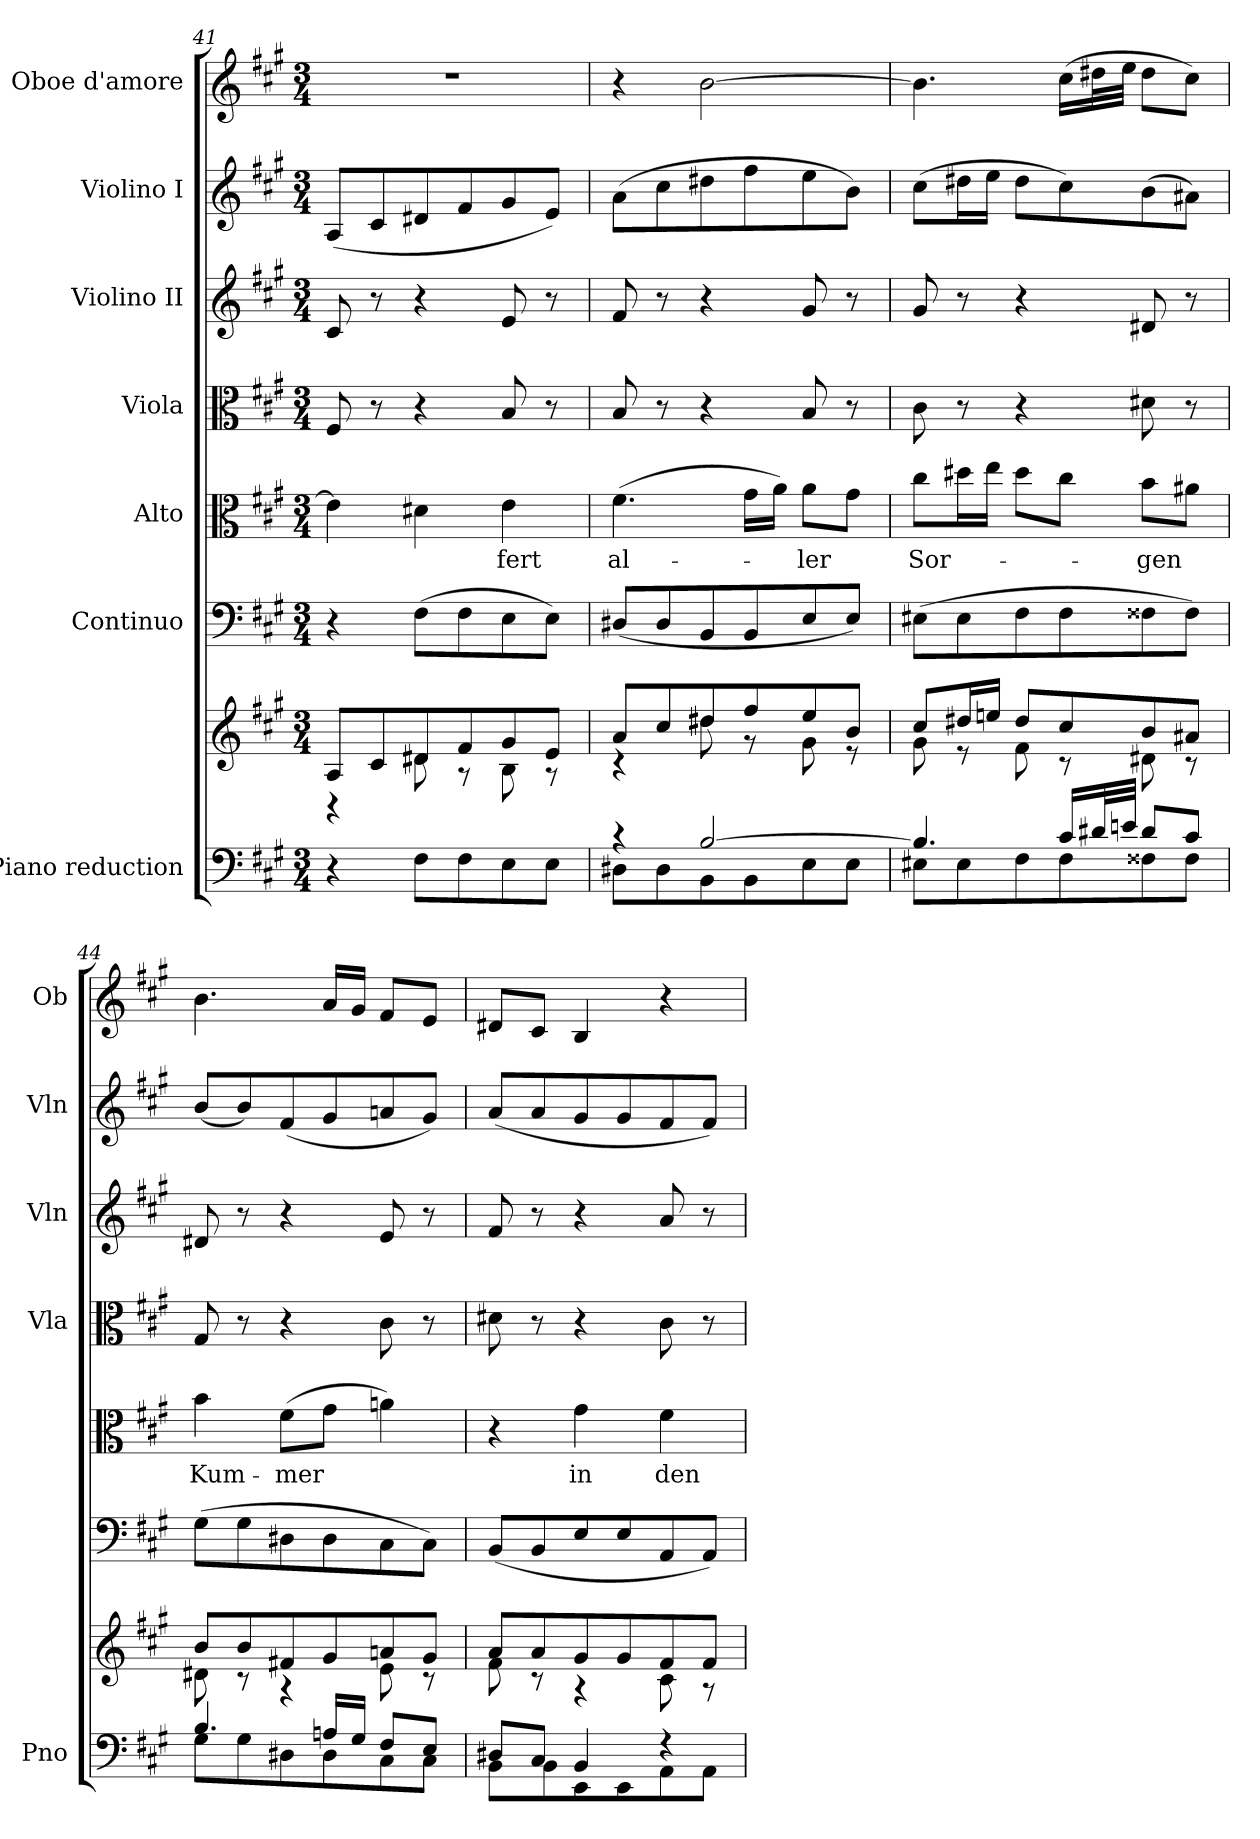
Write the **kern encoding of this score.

**kern	**kern	**kern	**kern	**text	**kern	**kern	**kern	**kern
*part7	*part7	*part6	*part5	*part5	*part4	*part3	*part2	*part1
*staff8	*staff7	*staff6	*staff5	*staff5	*staff4	*staff3	*staff2	*staff1
*I"Piano reduction	*	*I"Continuo	*I"Alto	*	*I"Viola	*I"Violino II	*I"Violino I	*I"Oboe d'amore
*I'Pno	*	*	*	*	*I'Vla	*I'Vln	*I'Vln	*I'Ob
*clefF4	*clefG2	*clefF4	*clefC3	*	*clefC3	*clefG2	*clefG2	*clefG2
*k[f#c#g#]	*k[f#c#g#]	*k[f#c#g#]	*k[f#c#g#]	*	*k[f#c#g#]	*k[f#c#g#]	*k[f#c#g#]	*k[f#c#g#]
*M3/4	*M3/4	*M3/4	*M3/4	*	*M3/4	*M3/4	*M3/4	*M3/4
=41	=41	=41	=41	=41	=41	=41	=41	=41
*	*^	*	*	*	*	*	*	*
4r	8A/L	4r	4r	4e\]	.	8F#/	8c#/	(8A/L	2.r
.	8c#/	.	.	.	.	8r	8r	8c#/	.
8F#\L	8d#X/	8d#\	(8F#\L	4d#X\	.	4r	4r	8d#X/	.
8F#\	8f#/	8r	8F#\	.	.	.	.	8f#/	.
!	!	!	!	!	!LO:LY:b	!	!	!	!
8E\	8g#/	8B\	8E\	4e\	-fert	8B/	8e/	8g#/	.
8E\J	8e/J	8r	8E\J)	.	.	8r	8r	8e/J)	.
=42	=42	=42	=42	=42	=42	=42	=42	=42	=42
*^	*	*	*	*	*	*	*	*	*
!	!	!	!	!	!	!LO:LY:b	!	!	!	!
4r	8D#X\L	8a/L	4r	(8D#X/L	(4.f#\	al-	8B/	8f#/	(8a\L	4r
.	8D#\	8cc#/	.	8D#/	.	.	8r	8r	8cc#\	.
[2B/	8BB\	8dd#X/	8dd#\	8BB/	.	.	4r	4r	8dd#X\	[2b\
.	8BB\	8ff#/	8r	8BB/	16g#\LL	.	.	.	8ff#\	.
.	.	.	.	.	16a\JJ)	.	.	.	.	.
!	!	!	!	!	!	!LO:LY:b	!	!	!	!
.	8E\	8ee/	8g#\	8E/	8a\L	-ler	8B/	8g#/	8ee\	.
.	8E\J	8b/J	8r	8E/J)	8g#\J	.	8r	8r	8b\J)	.
!!LO:PB:g=z
=43	=43	=43	=43	=43	=43	=43	=43	=43	=43	=43
!	!	!	!	!	!	!LO:LY:b	!	!	!	!
4.B/]	8E#X\L	8cc#/L	8g#\	(8E#X\L	8cc#\L	Sor-	8c#\	8g#/	(8cc#\L	4.b\]
.	8E#\	16dd#X/L	8r	8E#\	16dd#X\L	.	8r	8r	16dd#X\L	.
.	.	16een/JJ	.	.	16ee\JJ	.	.	.	16ee\JJ	.
.	8F#\	8dd#/L	8f#\	8F#\	8dd#\L	.	4r	4r	8dd#\L	.
16c#/LL	8F#\	8cc#/	8r	8F#\	8cc#\J	.	.	.	8cc#\)	(16cc#\LL
32d#X/L	.	.	.	.	.	.	.	.	.	32dd#X\L
32en/JJJ	.	.	.	.	.	.	.	.	.	32ee\JJJ
!	!	!	!	!	!	!LO:LY:b	!	!	!	!
8d#/L	8F##X\	8b/	8d#X\	8F##X\	8b\L	-gen	8d#X\	8d#X/	(8b\	8dd#\L
8c#/J	8F##\J	8a#X/J	8r	8F##\J)	8a#X\J	.	8r	8r	8a#X\J)	8cc#\J)
=44	=44	=44	=44	=44	=44	=44	=44	=44	=44	=44
!	!	!	!	!	!	!LO:LY:b	!	!	!	!
4.B/	8G#\L	8b/L	8d#X\	(8G#\L	4b\	Kum-	8G#/	8d#X/	(8b/L	4.b\
.	8G#\	8b/	8r	8G#\	.	.	8r	8r	8b/)	.
!	!	!	!	!	!	!LO:LY:b	!	!	!	!
.	8D#X\	8f#X/	4r	8D#X\	(8f#\L	-mer	4r	4r	(8f#/	.
16An/LL	8D#\	8g#/	.	8D#\	8g#\J	.	.	.	8g#/	16a/LL
16G#/JJ	.	.	.	.	.	.	.	.	.	16g#/JJ
8F#/L	8C#\	8an/	8e\	8C#\	4an\)	.	8c#\	8e/	8an/	8f#/L
8E/J	8C#\J	8g#/J	8r	8C#\J)	.	.	8r	8r	8g#/J)	8e/J
=45	=45	=45	=45	=45	=45	=45	=45	=45	=45	=45
8D#X/L	8BB\L	8a/L	8f#\	(8BB/L	4r	.	8d#X\	8f#/	(8a/L	8d#X/L
8C#/J	8BB\	8a/	8r	8BB/	.	.	8r	8r	8a/	8c#/J
!	!	!	!	!	!	!LO:LY:b	!	!	!	!
4BB/	8EE\	8g#/	4r	8E/	4g#\	in	4r	4r	8g#/	4B/
.	8EE\	8g#/	.	8E/	.	.	.	.	8g#/	.
!	!	!	!	!	!	!LO:LY:b	!	!	!	!
4r	8AA\	8f#/	8c#\	8AA/	4f#\	den	8c#\	8a/	8f#/	4r
.	8AA\J	8f#/J	8r	8AA/J)	.	.	8r	8r	8f#/J)	.
*v	*v	*	*	*	*	*	*	*	*	*
*	*v	*v	*	*	*	*	*	*	*
=	=	=	=	=	=	=	=	=
*-	*-	*-	*-	*-	*-	*-	*-	*-
